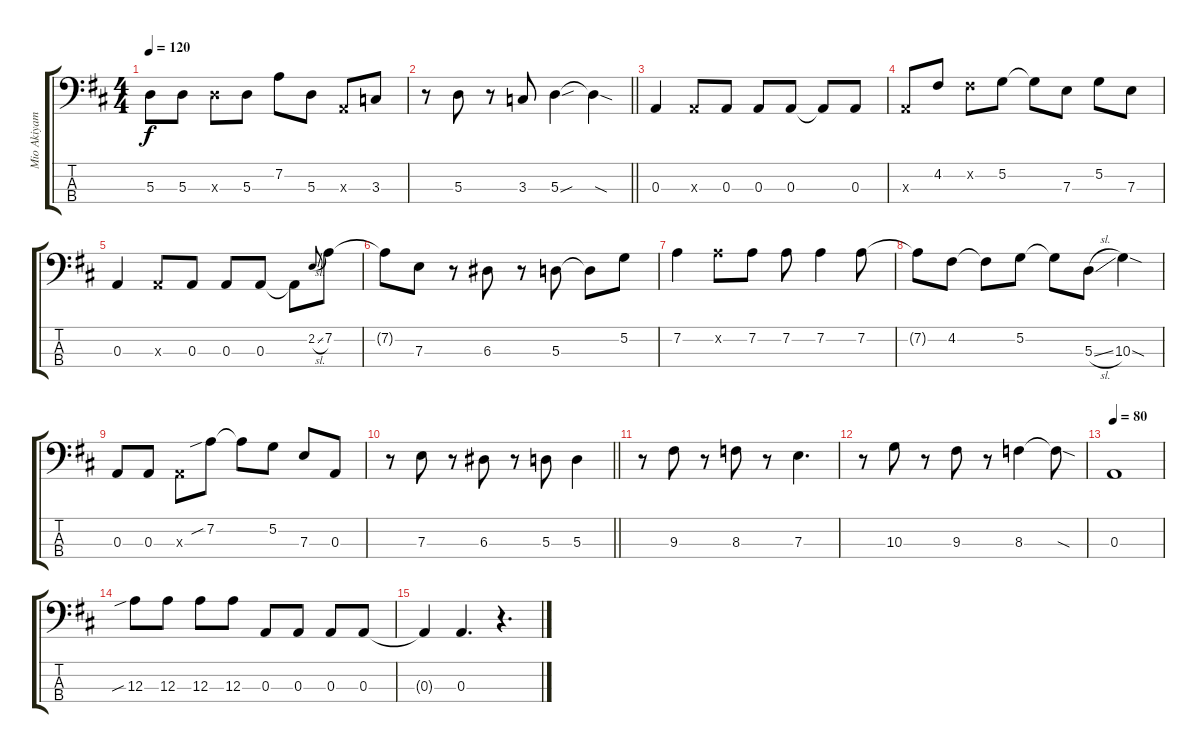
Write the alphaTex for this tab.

\track ("Mio Akiyama" "Mio Akiyam") {instrument electricbassfinger}
\staff {score tabs}
\tuning (G2 D2 A1 E1) {hide}
\ts (4 4)
\tempo 120
\clef f4
\ks d
5.3.8{dy f} 5.3.8 5.3{x}.8 5.3.8 7.2.8 5.3.8 0.3{x}.8 3.3.8 |
\barLineRight lightlight
r.8 5.3.8 r.8 3.3.8 5.3{sou}.4 5.3{sod t}.4 |
0.3.4 0.3{x}.8 0.3.8 0.3.8 0.3.8 0.3{t}.8 0.3.8 |
0.3{x}.8 4.2.8 4.2{x}.8 5.2.8 5.2{t}.8 7.3.8 5.2.8 7.3.8 |
0.3.4 0.3{x}.8 0.3.8 0.3.8 0.3.8 0.3{t}.8 2.2{sl}.8{gr onbeat} 7.2.8 |
7.2{t}.8 7.3.8 r.8 6.3.8 r.8 5.3.8 5.3{t}.8 5.2.8 |
7.2.4 7.2{x}.8 7.2.8 7.2.8 7.2.4 7.2.8 |
7.2{t}.8 4.2.8 4.2{t}.8 5.2.8 5.2{t}.8 5.3{sl}.8 10.3{sod}.4 |
0.3.8 0.3.8 0.3{x}.8 7.2{sib}.8 7.2{t}.8 5.2.8 7.3.8 0.3.8 |
\barLineRight lightlight
r.8 7.3.8 r.8 6.3.8 r.8 5.3.8 5.3.4 |
r.8 9.3.8 r.8 8.3.8 r.8 7.3.4{d} |
r.8 10.3.8 r.8 9.3.8 r.8 8.3.4 8.3{sod t}.8 |
\tempo 80
0.3.1 |
12.3{sib}.8 12.3.8 12.3.8 12.3.8 0.3.8 0.3.8 0.3.8 0.3.8 |
0.3{t}.4 0.3.4{d} r.4{d}
